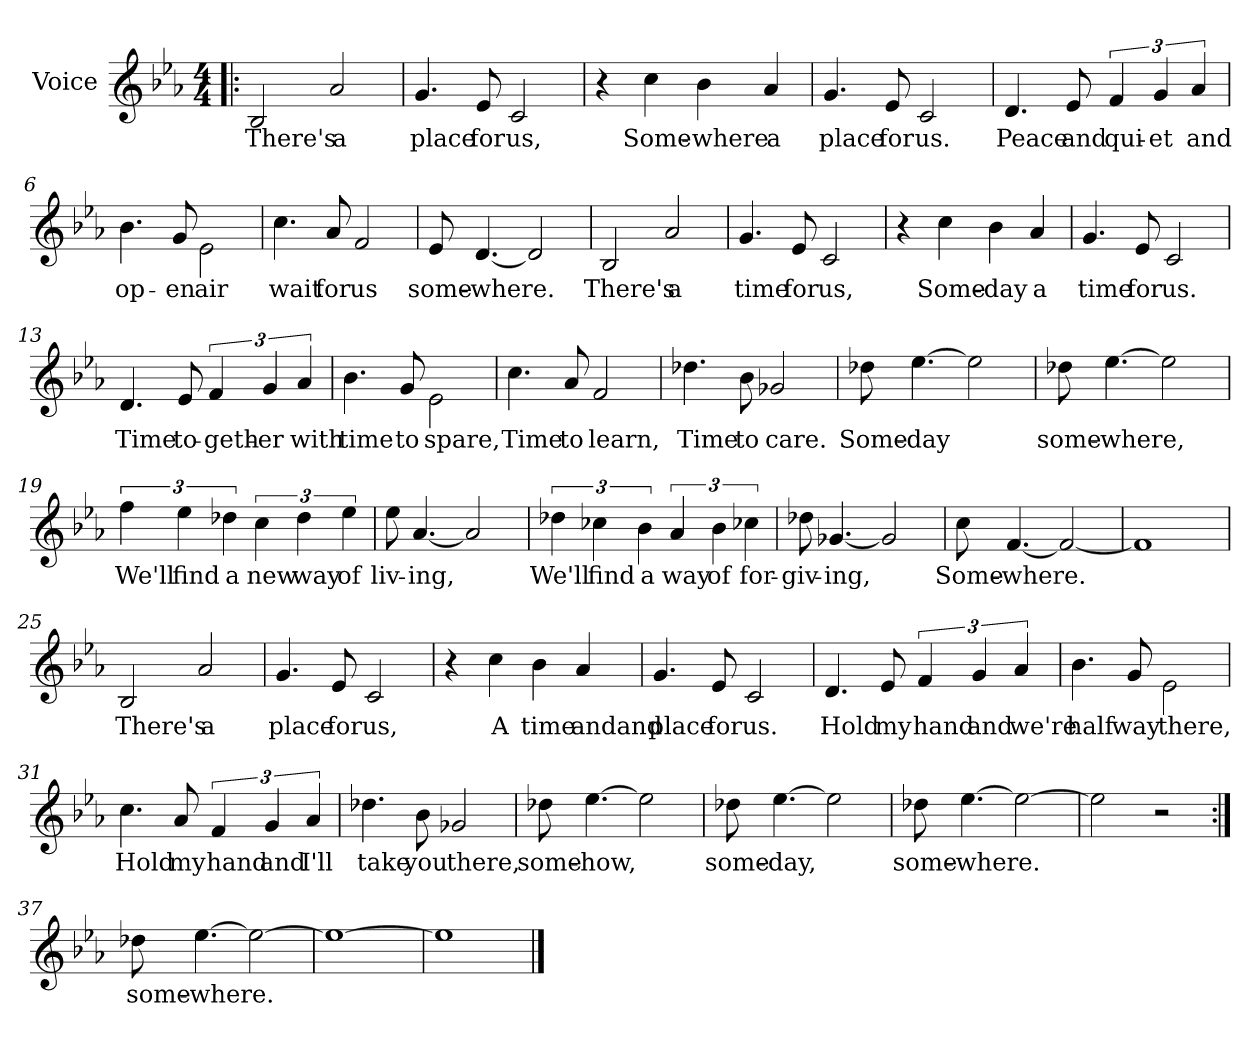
**kern	**text
*part1	*part1
*staff1	*staff1
*I"Voice	*
*I'Vo.	*
*clefG2	*
*k[b-e-a-]	*
*E-:	*
*M4/4	*
=1!|:	=1!|:
2B-/	There's
2a-/	a
=2	=2
4.g/	place
8e-/	for
2c/	us,
=3	=3
4r	.
4cc\	Some-
4b-\	-where
4a-/	a
=4	=4
4.g/	place
8e-/	for
2c/	us.
=5	=5
4.d/	Peace
8e-/	and
6f/	qui-
6g/	-et
6a-/	and
!!LO:LB:g=z
=6	=6
4.b-\	op-
8g/	-en
2e-\	air
=7	=7
4.cc\	wait
8a-/	for
2f/	us
=8	=8
8e-/	some-
[4.d/	-where.
2d/]	.
=9	=9
2B-/	There's
2a-/	a
=10	=10
4.g/	time
8e-/	for
2c/	us,
=11	=11
4r	.
4cc\	Some-
4b-\	-day
4a-/	a
!!LO:LB:g=z
=12	=12
4.g/	time
8e-/	for
2c/	us.
=13	=13
4.d/	Time
8e-/	to-
6f/	-geth-
6g/	-er
6a-/	with
=14	=14
4.b-\	time
8g/	to
2e-\	spare,
=15	=15
4.cc\	Time
8a-/	to
2f/	learn,
!!LO:LB:g=z
=16	=16
4.dd-X\	Time
8b-\	to
2g-X/	care.
=17	=17
8dd-X\	Some-
[4.ee-\	-day
2ee-\]	.
=18	=18
8dd-X\	some-
[4.ee-\	-where,
2ee-\]	.
=19	=19
6ff\	We'll
6ee-\	find
6dd-X\	a
6cc\	new
6dd-\	way
6ee-\	of
=20	=20
8ee-\	liv-
[4.a-/	-ing,
2a-/]	.
!!LO:LB:g=z
=21	=21
6dd-X\	We'll
6cc-X\	find
6b-\	a
6a-/	way
6b-\	of
6cc-X\	for-
=22	=22
8dd-X\	-giv-
[4.g-X/	-ing,
2g-/]	.
=23	=23
8cc\	Some-
[4.f/	-where.
2f/_	.
=24	=24
1f]	.
=25	=25
2B-/	There's
2a-/	a
!!LO:LB:g=z
=26	=26
4.g/	place
8e-/	for
2c/	us,
=27	=27
4r	.
4cc\	A
4b-\	time
4a-/	andand
=28	=28
4.g/	place
8e-/	for
2c/	us.
=29	=29
4.d/	Hold
8e-/	my
6f/	hand
6g/	and
6a-/	we're
!!LO:LB:g=z
=30	=30
4.b-\	half
8g/	way
2e-\	there,
=31	=31
4.cc\	Hold
8a-/	my
6f/	hand
6g/	and
6a-/	I'll
=32	=32
4.dd-X\	take
8b-\	you
2g-X/	there,
=33	=33
8dd-X\	some-
[4.ee-\	-how,
2ee-\]	.
!!LO:LB:g=z
=34	=34
8dd-X\	some-
[4.ee-\	-day,
2ee-\]	.
=35	=35
8dd-X\	some-
[4.ee-\	-where.
2ee-\_	.
=36	=36
2ee-\]	.
2r	.
=37:|!	=37:|!
8dd-X\	-some-
[4.ee-\	-where.
2ee-\_	.
=38	=38
1ee-_	.
=39	=39
1ee-]	.
==	==
*-	*-
